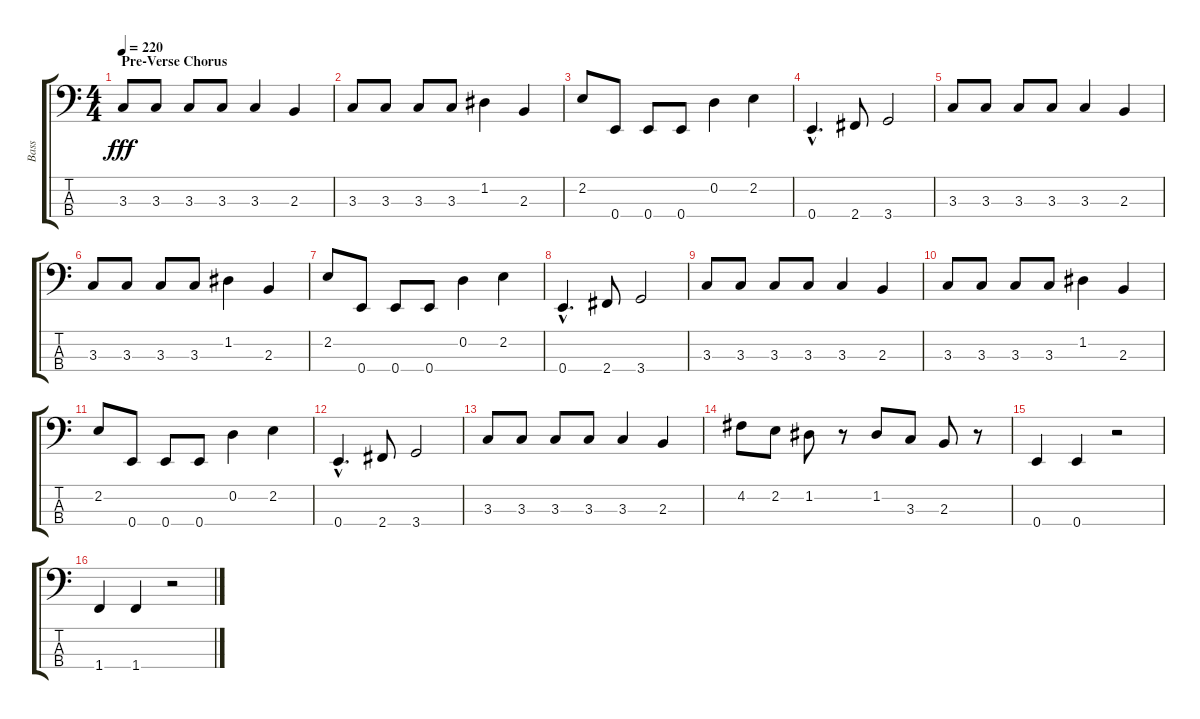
\track ("Bass" "Bass") {instrument electricbassfinger}
\staff {score tabs}
\tuning (G2 D2 A1 E1) {hide}
\ts (4 4)
\section ("" " Pre-Verse Chorus")
\tempo 220
\clef f4
\ks c
3.3.8{dy fff} 3.3.8 3.3.8 3.3.8 3.3.4 2.3.4 |
3.3.8 3.3.8 3.3.8 3.3.8 1.2.4 2.3.4 |
2.2.8 0.4.8 0.4.8 0.4.8 0.2.4 2.2.4 |
0.4{hac}.4{d} 2.4.8 3.4.2 |
3.3.8 3.3.8 3.3.8 3.3.8 3.3.4 2.3.4 |
3.3.8 3.3.8 3.3.8 3.3.8 1.2.4 2.3.4 |
2.2.8 0.4.8 0.4.8 0.4.8 0.2.4 2.2.4 |
0.4{hac}.4{d} 2.4.8 3.4.2 |
3.3.8 3.3.8 3.3.8 3.3.8 3.3.4 2.3.4 |
3.3.8 3.3.8 3.3.8 3.3.8 1.2.4 2.3.4 |
2.2.8 0.4.8 0.4.8 0.4.8 0.2.4 2.2.4 |
0.4{hac}.4{d} 2.4.8 3.4.2 |
3.3.8 3.3.8 3.3.8 3.3.8 3.3.4 2.3.4 |
4.2.8 2.2.8 1.2.8 r.8 1.2.8 3.3.8 2.3.8 r.8 |
0.4.4 0.4.4 r.2 |
1.4.4 1.4.4 r.2
